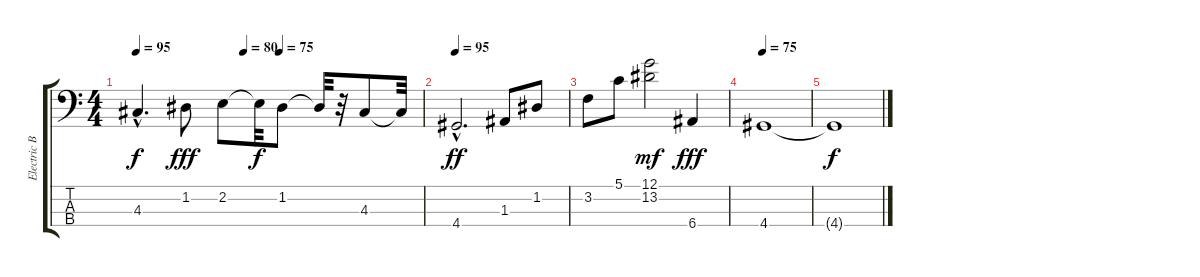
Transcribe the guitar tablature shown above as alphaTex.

\track ("Electric Bass" "Electric B") {instrument fretlessbass}
\staff {score tabs}
\tuning (G2 D2 A1 E1) {hide}
\ts (4 4)
\tempo 95
\tempo (80 0.375)
\tempo (75 0.5)
\clef f4
\ks c
4.3{hac}.4{d dy f} 1.2.8{dy fff} 2.2.8 2.2{t}.32{dy f} 1.2.8 1.2{t}.32 r.32 4.3.8 4.3{t}.32 |
\tempo 95
4.4{hac}.2{d dy ff} 1.3.8 1.2.8 |
3.2.8 5.1.8 (12.1 13.2).2{dy mf} 6.4.4{dy fff} |
\tempo 75
4.4.1 |
4.4{t}.1{dy f}
